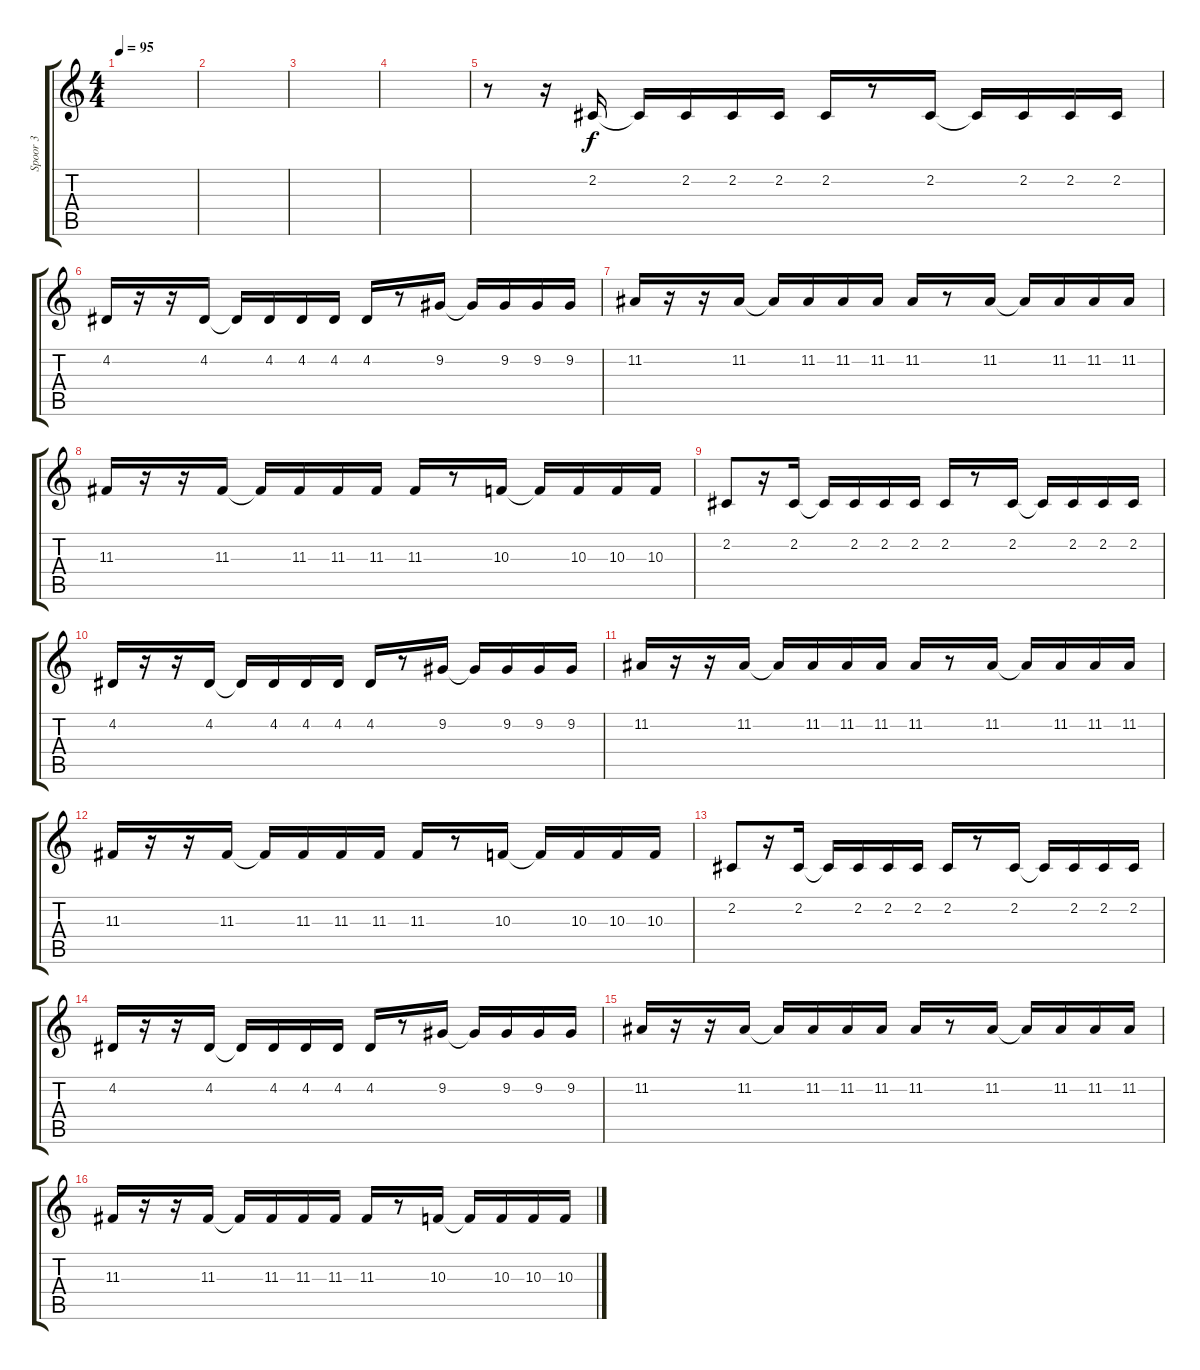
\track ("Spoor 3" "Spoor 3") {instrument tenorsax}
\staff {score tabs}
\tuning (E4 B3 G3 D3 A2 E2) {hide}
\ts (4 4)
\tempo 95
\clef g2
\ks c
|
|
|
|
r.8 r.16 2.2.16 2.2{t}.16 2.2.16 2.2.16 2.2.16 2.2.16 r.8 2.2.16 2.2{t}.16 2.2.16 2.2.16 2.2.16 |
4.2.16 r.16 r.16 4.2.16 4.2{t}.16 4.2.16 4.2.16 4.2.16 4.2.16 r.8 9.2.16 9.2{t}.16 9.2.16 9.2.16 9.2.16 |
11.2.16 r.16 r.16 11.2.16 11.2{t}.16 11.2.16 11.2.16 11.2.16 11.2.16 r.8 11.2.16 11.2{t}.16 11.2.16 11.2.16 11.2.16 |
11.3.16 r.16 r.16 11.3.16 11.3{t}.16 11.3.16 11.3.16 11.3.16 11.3.16 r.8 10.3.16 10.3{t}.16 10.3.16 10.3.16 10.3.16 |
2.2.8 r.16 2.2.16 2.2{t}.16 2.2.16 2.2.16 2.2.16 2.2.16 r.8 2.2.16 2.2{t}.16 2.2.16 2.2.16 2.2.16 |
4.2.16 r.16 r.16 4.2.16 4.2{t}.16 4.2.16 4.2.16 4.2.16 4.2.16 r.8 9.2.16 9.2{t}.16 9.2.16 9.2.16 9.2.16 |
11.2.16 r.16 r.16 11.2.16 11.2{t}.16 11.2.16 11.2.16 11.2.16 11.2.16 r.8 11.2.16 11.2{t}.16 11.2.16 11.2.16 11.2.16 |
11.3.16 r.16 r.16 11.3.16 11.3{t}.16 11.3.16 11.3.16 11.3.16 11.3.16 r.8 10.3.16 10.3{t}.16 10.3.16 10.3.16 10.3.16 |
2.2.8 r.16 2.2.16 2.2{t}.16 2.2.16 2.2.16 2.2.16 2.2.16 r.8 2.2.16 2.2{t}.16 2.2.16 2.2.16 2.2.16 |
4.2.16 r.16 r.16 4.2.16 4.2{t}.16 4.2.16 4.2.16 4.2.16 4.2.16 r.8 9.2.16 9.2{t}.16 9.2.16 9.2.16 9.2.16 |
11.2.16 r.16 r.16 11.2.16 11.2{t}.16 11.2.16 11.2.16 11.2.16 11.2.16 r.8 11.2.16 11.2{t}.16 11.2.16 11.2.16 11.2.16 |
11.3.16 r.16 r.16 11.3.16 11.3{t}.16 11.3.16 11.3.16 11.3.16 11.3.16 r.8 10.3.16 10.3{t}.16 10.3.16 10.3.16 10.3.16
